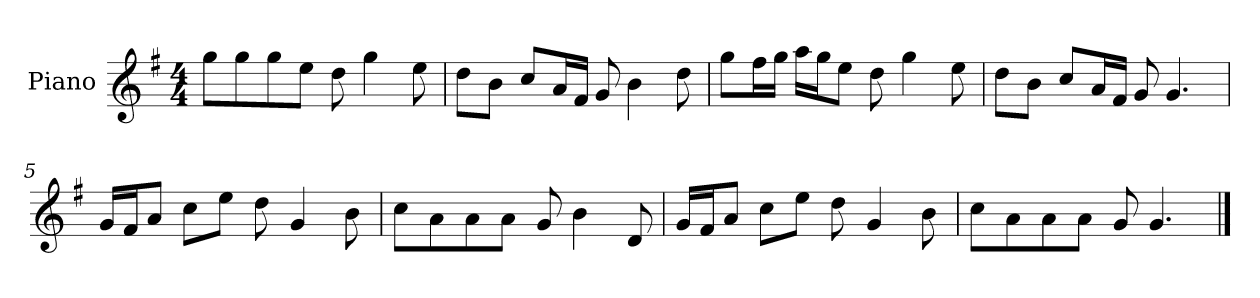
**kern
*part1
*staff1
*I"Piano
*I'P-no
*clefG2
*k[f#]
*M4/4
*MM90
=1
8gg\L
8gg\
8gg\
8ee\J
8dd\
4gg\
8ee\
=2
8dd\L
8b\J
8cc/L
16a/L
16f#/JJ
8g/
4b\
8dd\
=3
8gg\L
16ff#\L
16gg\JJ
16aa\LL
16gg\J
8ee\J
8dd\
4gg\
8ee\
=4
8dd\L
8b\J
8cc/L
16a/L
16f#/JJ
8g/
4.g/
!!LO:LB:g=z
=5
16g/LL
16f#/J
8a/J
8cc\L
8ee\J
8dd\
4g/
8b\
=6
8cc\L
8a\
8a\
8a\J
8g/
4b\
8d/
=7
16g/LL
16f#/J
8a/J
8cc\L
8ee\J
8dd\
4g/
8b\
=8
8cc\L
8a\
8a\
8a\J
8g/
4.g/
==
*-
